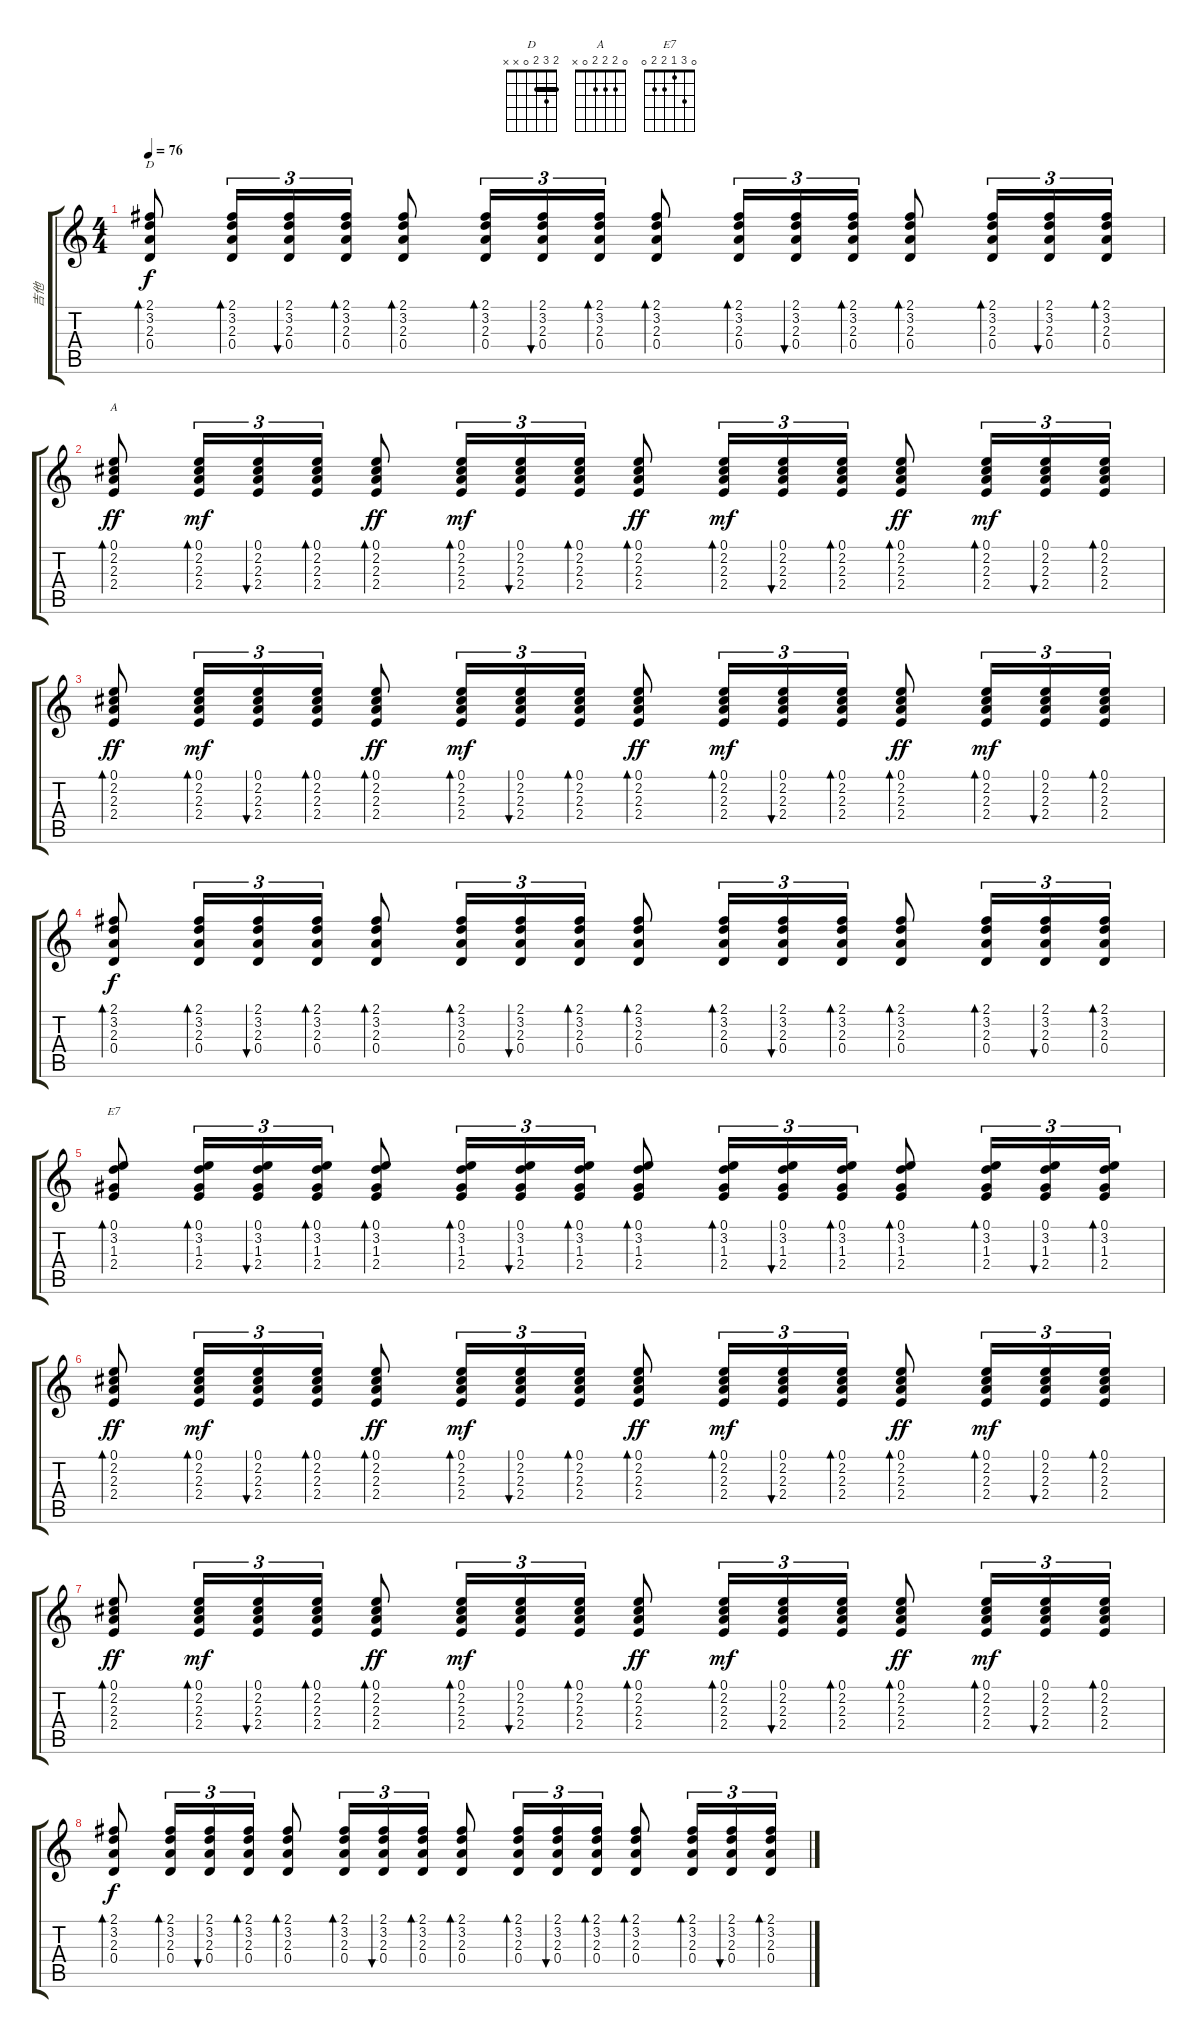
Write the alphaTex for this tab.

\track ("吉他" "吉他") {instrument acousticguitarsteel}
\staff {score tabs}
\tuning (E4 B3 G3 D3 A2 E2) {hide}
\chord ("D" 2 3 2 0 x x) {barre 2}
\chord ("A" 0 2 2 2 0 x)
\chord ("E7" 0 3 1 2 2 0)
\ts (4 4)
\tempo 76
\clef g2
\ks c
(2.1 3.2 2.3 0.4).8{bd 60 ch "D" dy f} (2.1 3.2 2.3 0.4).16{tu (3 2) bd 60} (2.1 3.2 2.3 0.4).16{tu (3 2) bu 60} (2.1 3.2 2.3 0.4).16{tu (3 2) bd 60} (2.1 3.2 2.3 0.4).8{bd 60} (2.1 3.2 2.3 0.4).16{tu (3 2) bd 60} (2.1 3.2 2.3 0.4).16{tu (3 2) bu 60} (2.1 3.2 2.3 0.4).16{tu (3 2) bd 60} (2.1 3.2 2.3 0.4).8{bd 60} (2.1 3.2 2.3 0.4).16{tu (3 2) bd 60} (2.1 3.2 2.3 0.4).16{tu (3 2) bu 60} (2.1 3.2 2.3 0.4).16{tu (3 2) bd 60} (2.1 3.2 2.3 0.4).8{bd 60} (2.1 3.2 2.3 0.4).16{tu (3 2) bd 60} (2.1 3.2 2.3 0.4).16{tu (3 2) bu 60} (2.1 3.2 2.3 0.4).16{tu (3 2) bd 60} |
(0.1 2.2 2.3 2.4).8{bd 60 ch "A" dy ff} (0.1 2.2 2.3 2.4).16{tu (3 2) bd 60 dy mf} (0.1 2.2 2.3 2.4).16{tu (3 2) bu 60} (0.1 2.2 2.3 2.4).16{tu (3 2) bd 60} (0.1 2.2 2.3 2.4).8{bd 60 dy ff} (0.1 2.2 2.3 2.4).16{tu (3 2) bd 60 dy mf} (0.1 2.2 2.3 2.4).16{tu (3 2) bu 60} (0.1 2.2 2.3 2.4).16{tu (3 2) bd 60} (0.1 2.2 2.3 2.4).8{bd 60 dy ff} (0.1 2.2 2.3 2.4).16{tu (3 2) bd 60 dy mf} (0.1 2.2 2.3 2.4).16{tu (3 2) bu 60} (0.1 2.2 2.3 2.4).16{tu (3 2) bd 60} (0.1 2.2 2.3 2.4).8{bd 60 dy ff} (0.1 2.2 2.3 2.4).16{tu (3 2) bd 60 dy mf} (0.1 2.2 2.3 2.4).16{tu (3 2) bu 60} (0.1 2.2 2.3 2.4).16{tu (3 2) bd 60} |
(0.1 2.2 2.3 2.4).8{bd 60 dy ff} (0.1 2.2 2.3 2.4).16{tu (3 2) bd 60 dy mf} (0.1 2.2 2.3 2.4).16{tu (3 2) bu 60} (0.1 2.2 2.3 2.4).16{tu (3 2) bd 60} (0.1 2.2 2.3 2.4).8{bd 60 dy ff} (0.1 2.2 2.3 2.4).16{tu (3 2) bd 60 dy mf} (0.1 2.2 2.3 2.4).16{tu (3 2) bu 60} (0.1 2.2 2.3 2.4).16{tu (3 2) bd 60} (0.1 2.2 2.3 2.4).8{bd 60 dy ff} (0.1 2.2 2.3 2.4).16{tu (3 2) bd 60 dy mf} (0.1 2.2 2.3 2.4).16{tu (3 2) bu 60} (0.1 2.2 2.3 2.4).16{tu (3 2) bd 60} (0.1 2.2 2.3 2.4).8{bd 60 dy ff} (0.1 2.2 2.3 2.4).16{tu (3 2) bd 60 dy mf} (0.1 2.2 2.3 2.4).16{tu (3 2) bu 60} (0.1 2.2 2.3 2.4).16{tu (3 2) bd 60} |
(2.1 3.2 2.3 0.4).8{bd 60 dy f} (2.1 3.2 2.3 0.4).16{tu (3 2) bd 60} (2.1 3.2 2.3 0.4).16{tu (3 2) bu 60} (2.1 3.2 2.3 0.4).16{tu (3 2) bd 60} (2.1 3.2 2.3 0.4).8{bd 60} (2.1 3.2 2.3 0.4).16{tu (3 2) bd 60} (2.1 3.2 2.3 0.4).16{tu (3 2) bu 60} (2.1 3.2 2.3 0.4).16{tu (3 2) bd 60} (2.1 3.2 2.3 0.4).8{bd 60} (2.1 3.2 2.3 0.4).16{tu (3 2) bd 60} (2.1 3.2 2.3 0.4).16{tu (3 2) bu 60} (2.1 3.2 2.3 0.4).16{tu (3 2) bd 60} (2.1 3.2 2.3 0.4).8{bd 60} (2.1 3.2 2.3 0.4).16{tu (3 2) bd 60} (2.1 3.2 2.3 0.4).16{tu (3 2) bu 60} (2.1 3.2 2.3 0.4).16{tu (3 2) bd 60} |
(0.1 3.2 1.3 2.4).8{bd 60 ch "E7"} (0.1 3.2 1.3 2.4).16{tu (3 2) bd 60} (0.1 3.2 1.3 2.4).16{tu (3 2) bu 60} (0.1 3.2 1.3 2.4).16{tu (3 2) bd 60} (0.1 3.2 1.3 2.4).8{bd 60} (0.1 3.2 1.3 2.4).16{tu (3 2) bd 60} (0.1 3.2 1.3 2.4).16{tu (3 2) bu 60} (0.1 3.2 1.3 2.4).16{tu (3 2) bd 60} (0.1 3.2 1.3 2.4).8{bd 60} (0.1 3.2 1.3 2.4).16{tu (3 2) bd 60} (0.1 3.2 1.3 2.4).16{tu (3 2) bu 60} (0.1 3.2 1.3 2.4).16{tu (3 2) bd 60} (0.1 3.2 1.3 2.4).8{bd 60} (0.1 3.2 1.3 2.4).16{tu (3 2) bd 60} (0.1 3.2 1.3 2.4).16{tu (3 2) bu 60} (0.1 3.2 1.3 2.4).16{tu (3 2) bd 60} |
(0.1 2.2 2.3 2.4).8{bd 60 dy ff} (0.1 2.2 2.3 2.4).16{tu (3 2) bd 60 dy mf} (0.1 2.2 2.3 2.4).16{tu (3 2) bu 60} (0.1 2.2 2.3 2.4).16{tu (3 2) bd 60} (0.1 2.2 2.3 2.4).8{bd 60 dy ff} (0.1 2.2 2.3 2.4).16{tu (3 2) bd 60 dy mf} (0.1 2.2 2.3 2.4).16{tu (3 2) bu 60} (0.1 2.2 2.3 2.4).16{tu (3 2) bd 60} (0.1 2.2 2.3 2.4).8{bd 60 dy ff} (0.1 2.2 2.3 2.4).16{tu (3 2) bd 60 dy mf} (0.1 2.2 2.3 2.4).16{tu (3 2) bu 60} (0.1 2.2 2.3 2.4).16{tu (3 2) bd 60} (0.1 2.2 2.3 2.4).8{bd 60 dy ff} (0.1 2.2 2.3 2.4).16{tu (3 2) bd 60 dy mf} (0.1 2.2 2.3 2.4).16{tu (3 2) bu 60} (0.1 2.2 2.3 2.4).16{tu (3 2) bd 60} |
(0.1 2.2 2.3 2.4).8{bd 60 dy ff} (0.1 2.2 2.3 2.4).16{tu (3 2) bd 60 dy mf} (0.1 2.2 2.3 2.4).16{tu (3 2) bu 60} (0.1 2.2 2.3 2.4).16{tu (3 2) bd 60} (0.1 2.2 2.3 2.4).8{bd 60 dy ff} (0.1 2.2 2.3 2.4).16{tu (3 2) bd 60 dy mf} (0.1 2.2 2.3 2.4).16{tu (3 2) bu 60} (0.1 2.2 2.3 2.4).16{tu (3 2) bd 60} (0.1 2.2 2.3 2.4).8{bd 60 dy ff} (0.1 2.2 2.3 2.4).16{tu (3 2) bd 60 dy mf} (0.1 2.2 2.3 2.4).16{tu (3 2) bu 60} (0.1 2.2 2.3 2.4).16{tu (3 2) bd 60} (0.1 2.2 2.3 2.4).8{bd 60 dy ff} (0.1 2.2 2.3 2.4).16{tu (3 2) bd 60 dy mf} (0.1 2.2 2.3 2.4).16{tu (3 2) bu 60} (0.1 2.2 2.3 2.4).16{tu (3 2) bd 60} |
(2.1 3.2 2.3 0.4).8{bd 60 dy f} (2.1 3.2 2.3 0.4).16{tu (3 2) bd 60} (2.1 3.2 2.3 0.4).16{tu (3 2) bu 60} (2.1 3.2 2.3 0.4).16{tu (3 2) bd 60} (2.1 3.2 2.3 0.4).8{bd 60} (2.1 3.2 2.3 0.4).16{tu (3 2) bd 60} (2.1 3.2 2.3 0.4).16{tu (3 2) bu 60} (2.1 3.2 2.3 0.4).16{tu (3 2) bd 60} (2.1 3.2 2.3 0.4).8{bd 60} (2.1 3.2 2.3 0.4).16{tu (3 2) bd 60} (2.1 3.2 2.3 0.4).16{tu (3 2) bu 60} (2.1 3.2 2.3 0.4).16{tu (3 2) bd 60} (2.1 3.2 2.3 0.4).8{bd 60} (2.1 3.2 2.3 0.4).16{tu (3 2) bd 60} (2.1 3.2 2.3 0.4).16{tu (3 2) bu 60} (2.1 3.2 2.3 0.4).16{tu (3 2) bd 60}
